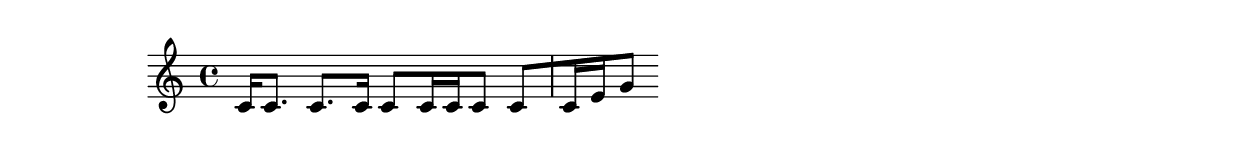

\version "2.6.0"
\header {
    texidoc = "Beaming can be also given explicitly."
}

    \layout { raggedright= ##t }

\relative c'
{
  c16[ c8.]
  c8.[ c16]
  c8[ c16 c16 c8]
  c8[ c16 e16 g8]

}
